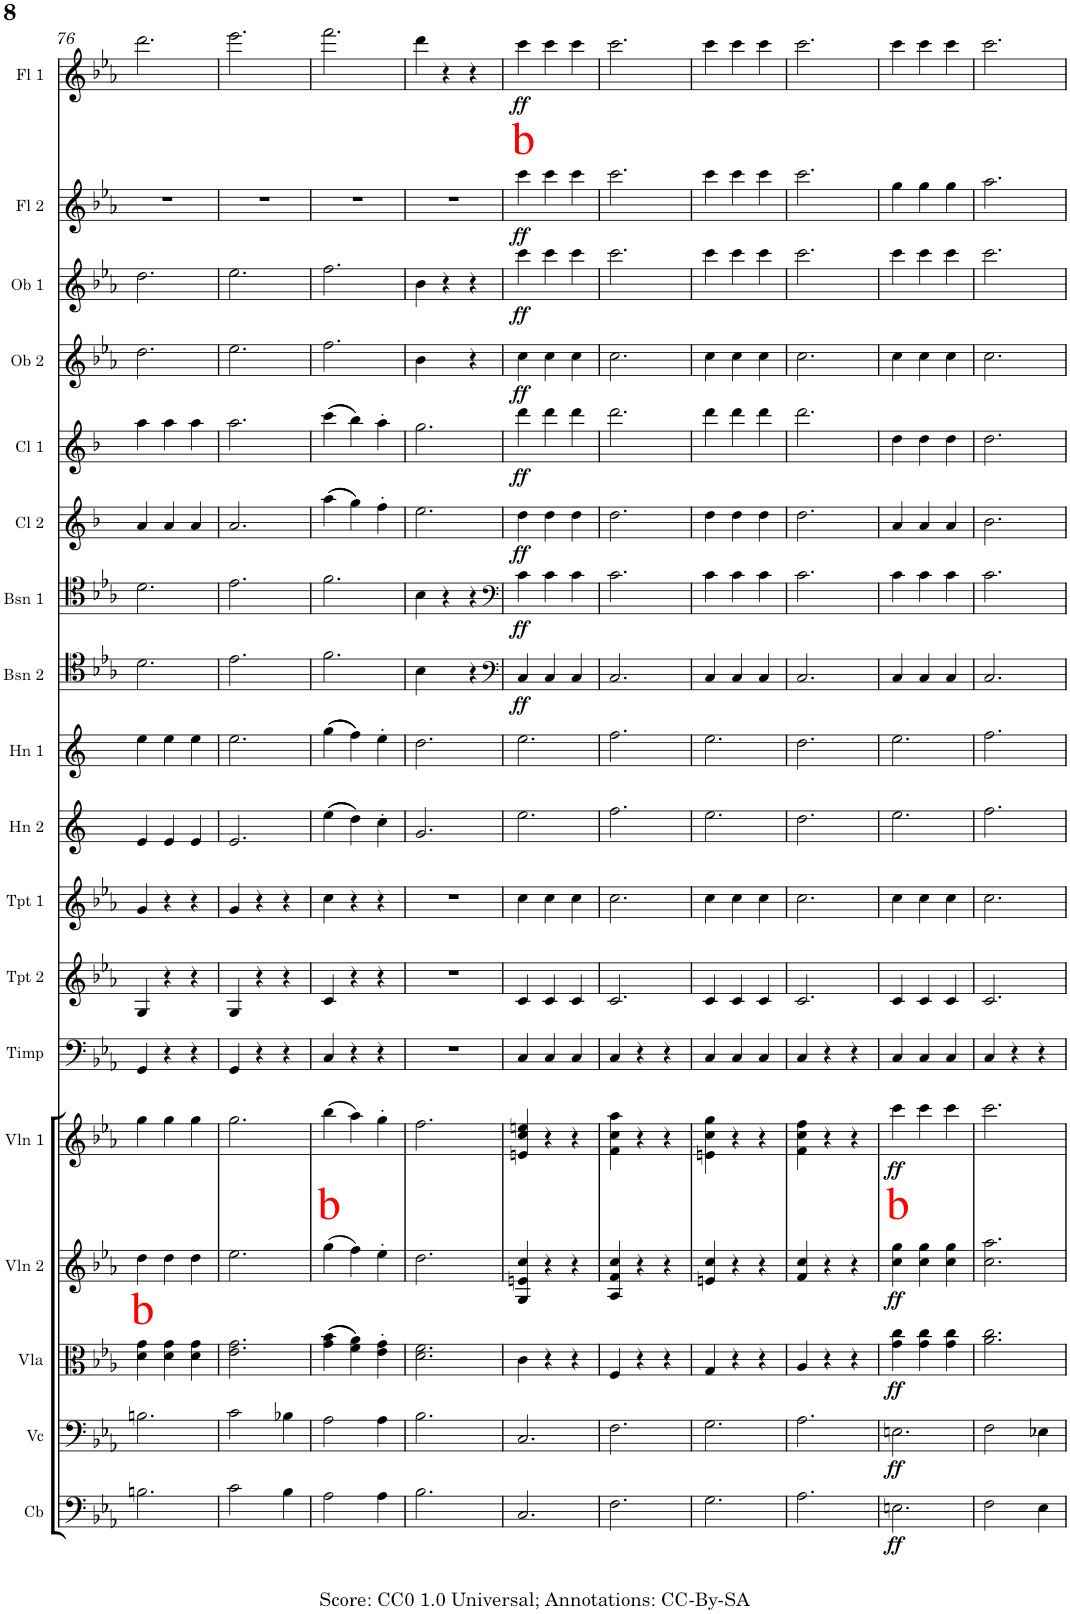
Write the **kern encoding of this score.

**kern	**dynam	**kern	**dynam	**kern	**dynam	**kern	**text	**dynam	**kern	**text	**dynam	**kern	**kern	**kern	**kern	**kern	**kern	**dynam	**kern	**dynam	**kern	**dynam	**kern	**dynam	**kern	**dynam	**kern	**dynam	**kern	**dynam	**kern	**text	**dynam
*part18	*part18	*part17	*part17	*part16	*part16	*part15	*part15	*part15	*part14	*part14	*part14	*part13	*part12	*part11	*part10	*part9	*part8	*part8	*part7	*part7	*part6	*part6	*part5	*part5	*part4	*part4	*part3	*part3	*part2	*part2	*part1	*part1	*part1
*staff18	*staff18	*staff17	*staff17	*staff16	*staff16	*staff15	*staff15	*staff15	*staff14	*staff14	*staff14	*staff13	*staff12	*staff11	*staff10	*staff9	*staff8	*staff8	*staff7	*staff7	*staff6	*staff6	*staff5	*staff5	*staff4	*staff4	*staff3	*staff3	*staff2	*staff2	*staff1	*staff1	*staff1
*I"Contrabass	*	*I"Violoncello	*	*I"Viola	*	*I"Violin 2	*	*	*I"Violin 1	*	*	*I"Timpani	*I"C Trumpet 2	*I"C Trumpet 1	*I"Eb Horn 2	*I"Eb Horn 1	*I"Bassoon 2	*	*I"Bassoon 1	*	*I"Bb Clarinet 2	*	*I"Bb Clarinet 1	*	*I"Oboe 2	*	*I"Oboe 1	*	*I"Flute 2	*	*I"Flute 1	*	*
*I'Cb	*	*I'Vc	*	*I'Vla	*	*I'Vln 2	*	*	*I'Vln 1	*	*	*I'Timp	*I'Tpt 2	*I'Tpt 1	*I'Hn 2	*I'Hn 1	*I'Bsn 2	*	*I'Bsn 1	*	*I'Cl 2	*	*I'Cl 1	*	*I'Ob 2	*	*I'Ob 1	*	*I'Fl 2	*	*I'Fl 1	*	*
!!LO:PB:g=z
*clefF4	*	*clefF4	*	*clefC3	*	*clefG2	*	*	*clefG2	*	*	*clefF4	*clefG2	*clefG2	*clefG2	*clefG2	*clefC4	*	*clefC4	*	*clefG2	*	*clefG2	*	*clefG2	*	*clefG2	*	*clefG2	*	*clefG2	*	*
*Trd7c12	*	*	*	*	*	*	*	*	*	*	*	*	*	*	*Trd5c9	*Trd5c9	*	*	*	*	*Trd1c2	*	*Trd1c2	*	*	*	*	*	*	*	*	*	*
*k[b-e-a-]	*	*k[b-e-a-]	*	*k[b-e-a-]	*	*k[b-e-a-]	*	*	*k[b-e-a-]	*	*	*k[b-e-a-]	*k[b-e-a-]	*k[b-e-a-]	*k[]	*k[]	*k[b-e-a-]	*	*k[b-e-a-]	*	*k[b-]	*	*k[b-]	*	*k[b-e-a-]	*	*k[b-e-a-]	*	*k[b-e-a-]	*	*k[b-e-a-]	*	*
*M3/4	*	*M3/4	*	*M3/4	*	*M3/4	*	*	*M3/4	*	*	*M3/4	*M3/4	*M3/4	*M3/4	*M3/4	*M3/4	*	*M3/4	*	*M3/4	*	*M3/4	*	*M3/4	*	*M3/4	*	*M3/4	*	*M3/4	*	*
=76	=76	=76	=76	=76	=76	=76	=76	=76	=76	=76	=76	=76	=76	=76	=76	=76	=76	=76	=76	=76	=76	=76	=76	=76	=76	=76	=76	=76	=76	=76	=76	=76	=76
!	!	!	!	!	!	!	!LO:LY:b:color=#FF0000	!	!	!	!	!	!	!	!	!	!	!	!	!	!	!	!	!	!	!	!	!	!	!	!	!	!
2.Bn\	.	2.Bn\	.	4d\ 4g\	.	4dd\	b	.	4gg\	.	.	4GG/	4G/	4g/	4e/	4ee\	2.d\	.	2.d\	.	4a/	.	4aa\	.	2.dd\	.	2.dd\	.	2.r	.	2.ddd\	.	.
.	.	.	.	4d\ 4g\	.	4dd\	.	.	4gg\	.	.	4r	4r	4r	4e/	4ee\	.	.	.	.	4a/	.	4aa\	.	.	.	.	.	.	.	.	.	.
.	.	.	.	4d\ 4g\	.	4dd\	.	.	4gg\	.	.	4r	4r	4r	4e/	4ee\	.	.	.	.	4a/	.	4aa\	.	.	.	.	.	.	.	.	.	.
=77	=77	=77	=77	=77	=77	=77	=77	=77	=77	=77	=77	=77	=77	=77	=77	=77	=77	=77	=77	=77	=77	=77	=77	=77	=77	=77	=77	=77	=77	=77	=77	=77	=77
2c\	.	2c\	.	2.e-\ 2.g\	.	2.ee-\	.	.	2.gg\	.	.	4GG/	4G/	4g/	2.e/	2.ee\	2.e-\	.	2.e-\	.	2.a/	.	2.aa\	.	2.ee-\	.	2.ee-\	.	2.r	.	2.eee-\	.	.
.	.	.	.	.	.	.	.	.	.	.	.	4r	4r	4r	.	.	.	.	.	.	.	.	.	.	.	.	.	.	.	.	.	.	.
4B-\	.	4B-X\	.	.	.	.	.	.	.	.	.	4r	4r	4r	.	.	.	.	.	.	.	.	.	.	.	.	.	.	.	.	.	.	.
=78	=78	=78	=78	=78	=78	=78	=78	=78	=78	=78	=78	=78	=78	=78	=78	=78	=78	=78	=78	=78	=78	=78	=78	=78	=78	=78	=78	=78	=78	=78	=78	=78	=78
!	!	!	!	!	!	!	!	!	!	!LO:LY:b:color=#FF0000	!	!	!	!	!	!	!	!	!	!	!	!	!	!	!	!	!	!	!	!	!	!	!
2A-\	.	2A-\	.	((4g\ 4b-\	.	(4gg\	.	.	(4bb-\	b	.	4C/	4c/	4cc\	((4ee\	((4gg\	2.f\	.	2.f\	.	((4aa\	.	((4ccc\	.	2.ff\	.	2.ff\	.	2.r	.	2.fff\	.	.
.	.	.	.	4f\ 4a-\))	.	4ff\)	.	.	4aa-\)	.	.	4r	4r	4r	4dd\))	4ff\))	.	.	.	.	4gg\))	.	4bb-\))	.	.	.	.	.	.	.	.	.	.
4A-\	.	4A-\	.	4e-\' 4g\'	.	4ee-'\	.	.	4gg'\	.	.	4r	4r	4r	4cc'\	4ee'\	.	.	.	.	4ff'\	.	4aa'\	.	.	.	.	.	.	.	.	.	.
=79	=79	=79	=79	=79	=79	=79	=79	=79	=79	=79	=79	=79	=79	=79	=79	=79	=79	=79	=79	=79	=79	=79	=79	=79	=79	=79	=79	=79	=79	=79	=79	=79	=79
2.B-\	.	2.B-\	.	2.d\ 2.f\	.	2.dd\	.	.	2.ff\	.	.	2.r	2.r	2.r	2.g/	2.dd\	4B-\	.	4B-\	.	2.ee\	.	2.gg\	.	4b-\	.	4b-\	.	2.r	.	4ddd\	.	.
.	.	.	.	.	.	.	.	.	.	.	.	.	.	.	.	.	4ryy	.	4r	.	.	.	.	.	4ryy	.	4r	.	.	.	4r	.	.
.	.	.	.	.	.	.	.	.	.	.	.	.	.	.	.	.	4r	.	4r	.	.	.	.	.	4r	.	4r	.	.	.	4r	.	.
=80	=80	=80	=80	=80	=80	=80	=80	=80	=80	=80	=80	=80	=80	=80	=80	=80	=80	=80	=80	=80	=80	=80	=80	=80	=80	=80	=80	=80	=80	=80	=80	=80	=80
*	*	*	*	*	*	*	*	*	*	*	*	*	*	*	*	*	*clefF4	*	*clefF4	*	*	*	*	*	*	*	*	*	*	*	*	*	*
!	!	!	!	!	!	!	!	!	!	!	!	!	!	!	!	!	!	!LO:DY:b	!	!LO:DY:b	!	!LO:DY:b	!	!LO:DY:b	!	!LO:DY:b	!	!LO:DY:b	!	!LO:DY:b	!	!LO:LY:b:color=#FF0000	!LO:DY:b
2.C/	.	2.C/	.	4c\	.	4G/ 4en/ 4cc/	.	.	4en/ 4cc/ 4een/	.	.	4C/	4c/	4cc\	2.ee\	2.ee\	4C/	ff	4c\	ff	4dd\	ff	4ddd\	ff	4cc\	ff	4ccc\	ff	4ccc\	ff	4ccc\	b	ff
.	.	.	.	4r	.	4r	.	.	4r	.	.	4C/	4c/	4cc\	.	.	4C/	.	4c\	.	4dd\	.	4ddd\	.	4cc\	.	4ccc\	.	4ccc\	.	4ccc\	.	.
.	.	.	.	4r	.	4r	.	.	4r	.	.	4C/	4c/	4cc\	.	.	4C/	.	4c\	.	4dd\	.	4ddd\	.	4cc\	.	4ccc\	.	4ccc\	.	4ccc\	.	.
=81	=81	=81	=81	=81	=81	=81	=81	=81	=81	=81	=81	=81	=81	=81	=81	=81	=81	=81	=81	=81	=81	=81	=81	=81	=81	=81	=81	=81	=81	=81	=81	=81	=81
2.F\	.	2.F\	.	4F/	.	4A-/ 4f/ 4cc/	.	.	4f\ 4cc\ 4aa-\	.	.	4C/	2.c/	2.cc\	2.ff\	2.ff\	2.C/	.	2.c\	.	2.dd\	.	2.ddd\	.	2.cc\	.	2.ccc\	.	2.ccc\	.	2.ccc\	.	.
.	.	.	.	4r	.	4r	.	.	4r	.	.	4r	.	.	.	.	.	.	.	.	.	.	.	.	.	.	.	.	.	.	.	.	.
.	.	.	.	4r	.	4r	.	.	4r	.	.	4r	.	.	.	.	.	.	.	.	.	.	.	.	.	.	.	.	.	.	.	.	.
=82	=82	=82	=82	=82	=82	=82	=82	=82	=82	=82	=82	=82	=82	=82	=82	=82	=82	=82	=82	=82	=82	=82	=82	=82	=82	=82	=82	=82	=82	=82	=82	=82	=82
2.G\	.	2.G\	.	4G/	.	4en/ 4cc/	.	.	4en\ 4cc\ 4gg\	.	.	4C/	4c/	4cc\	2.ee\	2.ee\	4C/	.	4c\	.	4dd\	.	4ddd\	.	4cc\	.	4ccc\	.	4ccc\	.	4ccc\	.	.
.	.	.	.	4r	.	4r	.	.	4r	.	.	4C/	4c/	4cc\	.	.	4C/	.	4c\	.	4dd\	.	4ddd\	.	4cc\	.	4ccc\	.	4ccc\	.	4ccc\	.	.
.	.	.	.	4r	.	4r	.	.	4r	.	.	4C/	4c/	4cc\	.	.	4C/	.	4c\	.	4dd\	.	4ddd\	.	4cc\	.	4ccc\	.	4ccc\	.	4ccc\	.	.
=83	=83	=83	=83	=83	=83	=83	=83	=83	=83	=83	=83	=83	=83	=83	=83	=83	=83	=83	=83	=83	=83	=83	=83	=83	=83	=83	=83	=83	=83	=83	=83	=83	=83
2.A-\	.	2.A-\	.	4A-/	.	4f/ 4cc/	.	.	4f\ 4cc\ 4ff\	.	.	4C/	2.c/	2.cc\	2.dd\	2.dd\	2.C/	.	2.c\	.	2.dd\	.	2.ddd\	.	2.cc\	.	2.ccc\	.	2.ccc\	.	2.ccc\	.	.
.	.	.	.	4r	.	4r	.	.	4r	.	.	4r	.	.	.	.	.	.	.	.	.	.	.	.	.	.	.	.	.	.	.	.	.
.	.	.	.	4r	.	4r	.	.	4r	.	.	4r	.	.	.	.	.	.	.	.	.	.	.	.	.	.	.	.	.	.	.	.	.
=84	=84	=84	=84	=84	=84	=84	=84	=84	=84	=84	=84	=84	=84	=84	=84	=84	=84	=84	=84	=84	=84	=84	=84	=84	=84	=84	=84	=84	=84	=84	=84	=84	=84
!	!LO:DY:b	!	!LO:DY:b	!	!LO:DY:b	!	!	!LO:DY:b	!	!LO:LY:b:color=#FF0000	!LO:DY:b	!	!	!	!	!	!	!	!	!	!	!	!	!	!	!	!	!	!	!	!	!	!
2.En\	ff	2.En\	ff	4g\ 4cc\	ff	4cc\ 4gg\	.	ff	4ccc\	b	ff	4C/	4c/	4cc\	2.ee\	2.ee\	4C/	.	4c\	.	4a/	.	4dd\	.	4cc\	.	4ccc\	.	4gg\	.	4ccc\	.	.
.	.	.	.	4g\ 4cc\	.	4cc\ 4gg\	.	.	4ccc\	.	.	4C/	4c/	4cc\	.	.	4C/	.	4c\	.	4a/	.	4dd\	.	4cc\	.	4ccc\	.	4gg\	.	4ccc\	.	.
.	.	.	.	4g\ 4cc\	.	4cc\ 4gg\	.	.	4ccc\	.	.	4C/	4c/	4cc\	.	.	4C/	.	4c\	.	4a/	.	4dd\	.	4cc\	.	4ccc\	.	4gg\	.	4ccc\	.	.
=85	=85	=85	=85	=85	=85	=85	=85	=85	=85	=85	=85	=85	=85	=85	=85	=85	=85	=85	=85	=85	=85	=85	=85	=85	=85	=85	=85	=85	=85	=85	=85	=85	=85
2F\	.	2F\	.	2.a-\ 2.cc\	.	2.cc\ 2.aa-\	.	.	2.ccc\	.	.	4C/	2.c/	2.cc\	2.ff\	2.ff\	2.C/	.	2.c\	.	2.b-\	.	2.dd\	.	2.cc\	.	2.ccc\	.	2.aa-\	.	2.ccc\	.	.
.	.	.	.	.	.	.	.	.	.	.	.	4r	.	.	.	.	.	.	.	.	.	.	.	.	.	.	.	.	.	.	.	.	.
4E-\	.	4E-X\	.	.	.	.	.	.	.	.	.	4r	.	.	.	.	.	.	.	.	.	.	.	.	.	.	.	.	.	.	.	.	.
=	=	=	=	=	=	=	=	=	=	=	=	=	=	=	=	=	=	=	=	=	=	=	=	=	=	=	=	=	=	=	=	=	=
*-	*-	*-	*-	*-	*-	*-	*-	*-	*-	*-	*-	*-	*-	*-	*-	*-	*-	*-	*-	*-	*-	*-	*-	*-	*-	*-	*-	*-	*-	*-	*-	*-	*-
